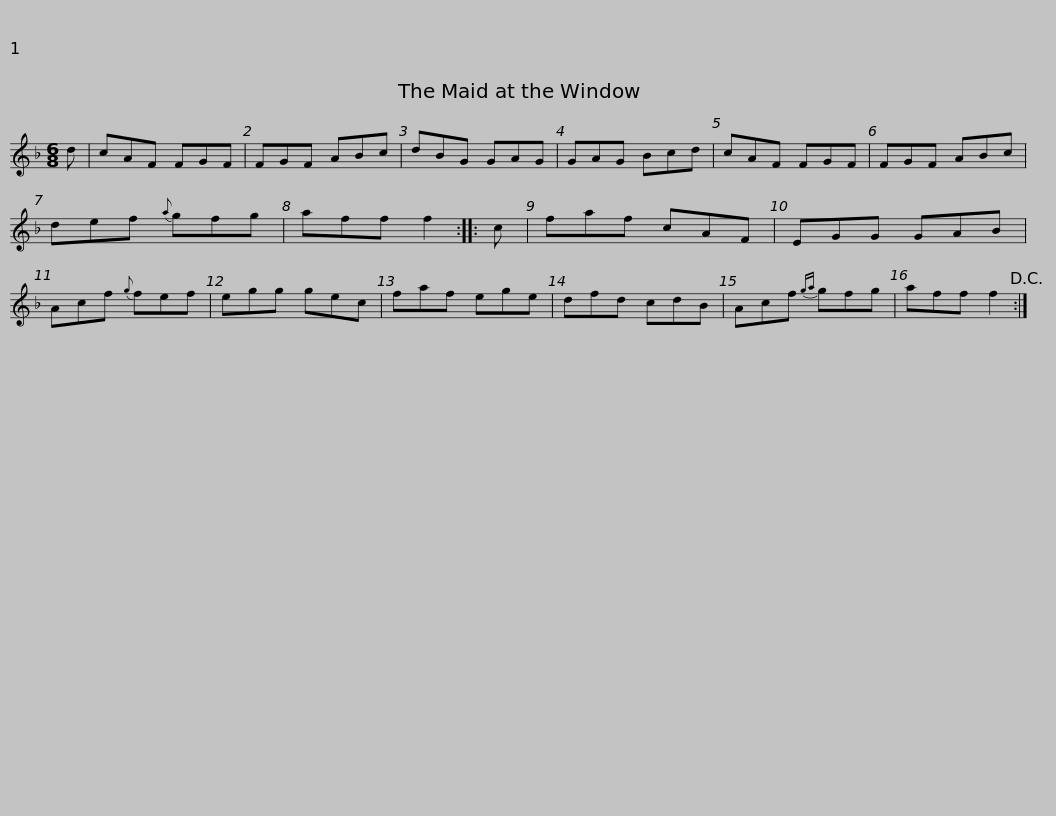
X:1
L:1/8
M:6/8
I:linebreak $
K:F
V:1 treble
V:1
 d | cAF FGF | FGF ABc | dBG GAG | GAG Bcd | %5
 cAF FGF | FGF ABc | def{a} gfg |$ aff f2 :: c | %10
 faf cAF | EGG GAB | Acf{g} fef | egg gec | faf ege | %15
 dfd cdB |$ Acf{ga} gfg | aff f2!D.C.! :| %18
